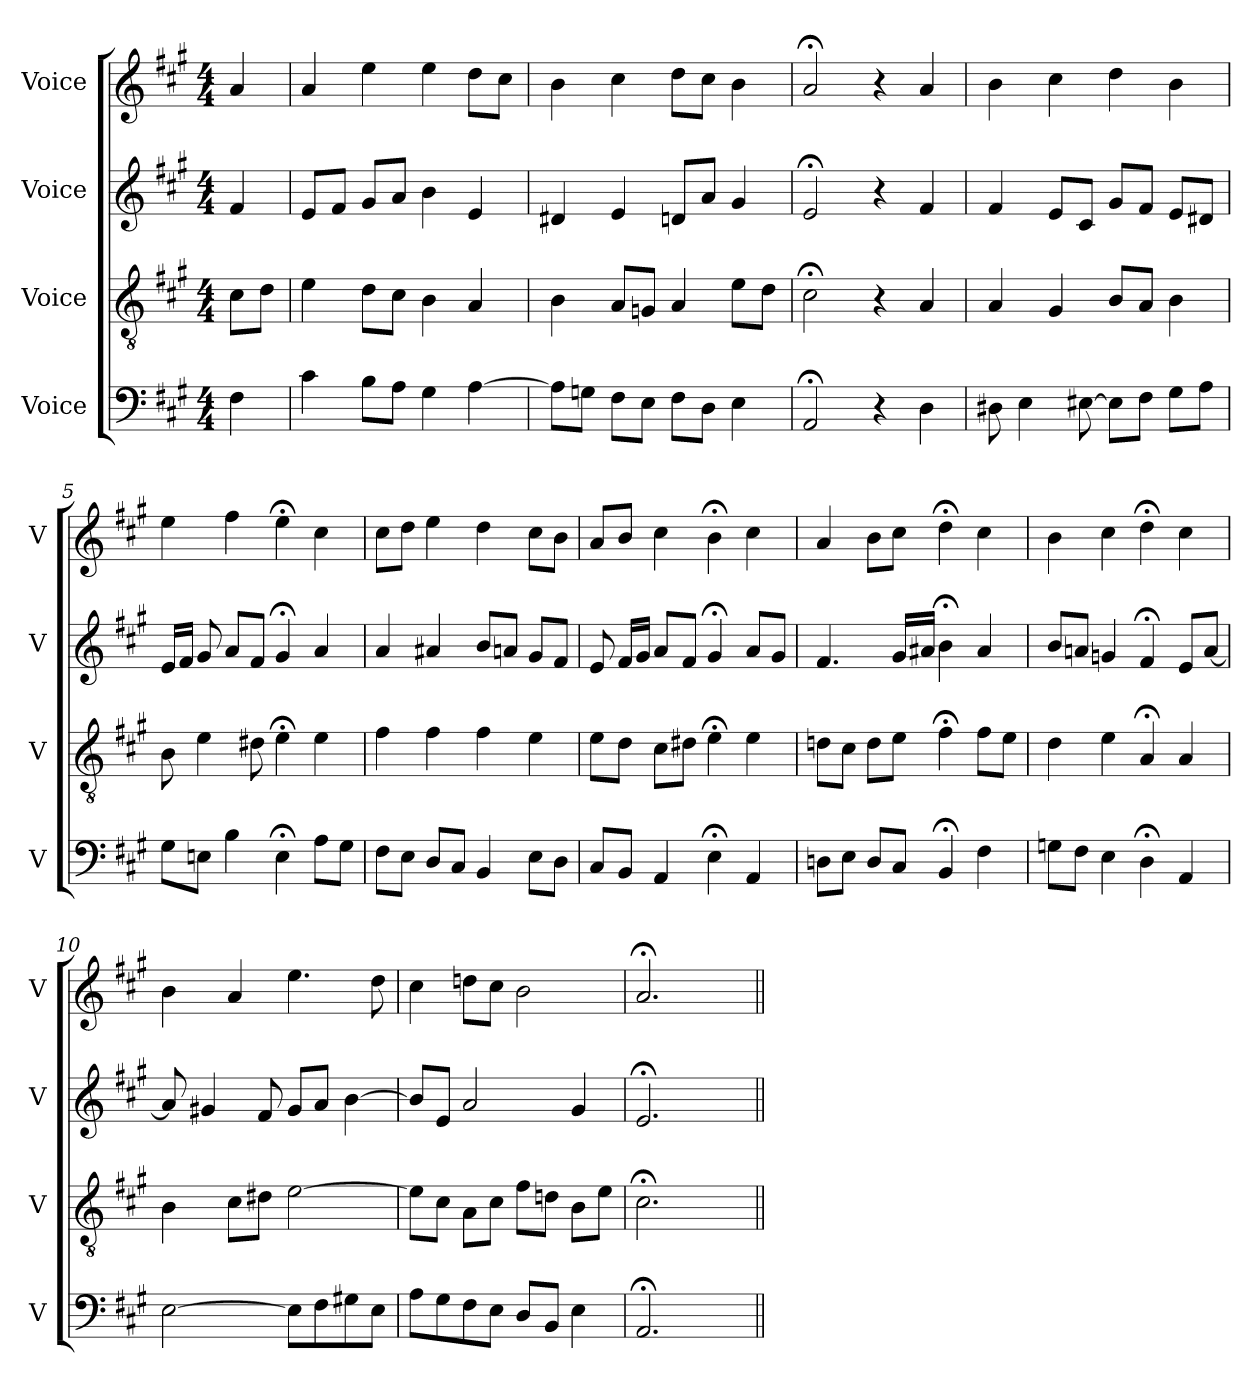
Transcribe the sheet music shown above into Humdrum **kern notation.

**kern	**kern	**kern	**kern
*part4	*part3	*part2	*part1
*staff4	*staff3	*staff2	*staff1
*I"Voice	*I"Voice	*I"Voice	*I"Voice
*I'V	*I'V	*I'V	*I'V
*clefF4	*clefGv2	*clefG2	*clefG2
*k[f#c#g#]	*k[f#c#g#]	*k[f#c#g#]	*k[f#c#g#]
*M4/4	*M4/4	*M4/4	*M4/4
*MM100	*MM100	*MM100	*MM100
=	=	=	=
4F#\	8c#\L	4f#/	4a/
.	8d\J	.	.
=1	=1	=1	=1
4c#\	4e\	8e/L	4a/
.	.	8f#/J	.
8B\L	8d\L	8g#/L	4ee\
8A\J	8c#\J	8a/J	.
4G#\	4B\	4b\	4ee\
[4A\	4A/	4e/	8dd\L
.	.	.	8cc#\J
=2	=2	=2	=2
8A\L]	4B\	4d#X/	4b\
8Gn\J	.	.	.
8F#\L	8A/L	4e/	4cc#\
8E\J	8Gn/J	.	.
8F#\L	4A/	8dn/L	8dd\L
8D\J	.	8a/J	8cc#\J
4E\	8e\L	4g#/	4b\
.	8d\J	.	.
=3	=3	=3	=3
2AA;/	2c#;\	2e;/	2a;/
4r	4r	4r	4r
4D\	4A/	4f#/	4a/
=4	=4	=4	=4
8D#X\	4A/	4f#/	4b\
4E\	.	.	.
.	4G#/	8e/L	4cc#\
[8E#X\	.	8c#/J	.
8E#\L]	8B/L	8g#/L	4dd\
8F#\J	8A/J	8f#/J	.
8G#\L	4B\	8e/L	4b\
8A\J	.	8d#X/J	.
!!LO:LB:g=z
=5	=5	=5	=5
8G#\L	8B\	16e/LL	4ee\
.	.	16f#/JJ	.
8En\J	4e\	8g#/	.
4B\	.	8a/L	4ff#\
.	8d#X\	8f#/J	.
4E;\	4e;\	4g#;/	4ee;\
8A\L	4e\	4a/	4cc#\
8G#\J	.	.	.
=6	=6	=6	=6
8F#\L	4f#\	4a/	8cc#\L
8E\J	.	.	8dd\J
8D/L	4f#\	4a#X/	4ee\
8C#/J	.	.	.
4BB/	4f#\	8b/L	4dd\
.	.	8an/J	.
8E\L	4e\	8g#/L	8cc#\L
8D\J	.	8f#/J	8b\J
=7	=7	=7	=7
8C#/L	8e\L	8e/	8a/L
8BB/J	8d\J	16f#/LL	8b/J
.	.	16g#/JJ	.
4AA/	8c#\L	8a/L	4cc#\
.	8d#X\J	8f#/J	.
4E;\	4e;\	4g#;/	4b;\
4AA/	4e\	8a/L	4cc#\
.	.	8g#/J	.
=8	=8	=8	=8
8Dn\L	8dn\L	4.f#/	4a/
8E\J	8c#\J	.	.
8D/L	8d\L	.	8b\L
8C#/J	8e\J	16g#/LL	8cc#\J
.	.	16a#X/JJ	.
4BB;/	4f#;\	4b;\	4dd;\
4F#\	8f#\L	4a#/	4cc#\
.	8e\J	.	.
!!LO:LB:g=z
=9	=9	=9	=9
8Gn\L	4d\	8b/L	4b\
8F#\J	.	8an/J	.
4E\	4e\	4gn/	4cc#\
4D;\	4A;/	4f#;/	4dd;\
4AA/	4A/	8e/L	4cc#\
.	.	[8a/J	.
=10	=10	=10	=10
[2E\	4B\	8a/]	4b\
.	.	4g#X/	.
.	8c#\L	.	4a/
.	8d#X\J	8f#/	.
8E\L]	[2e\	8g#/L	4.ee\
8F#\	.	8a/J	.
8G#X\	.	[4b\	.
8E\J	.	.	8dd\
=11	=11	=11	=11
8A\L	8e\L]	8b/L]	4cc#\
8G#\	8c#\J	8e/J	.
8F#\	8A\L	2a/	8ddn\L
8E\J	8c#\J	.	8cc#\J
8D/L	8f#\L	.	2b\
8BB/J	8dn\J	.	.
4E\	8B\L	4g#/	.
.	8e\J	.	.
=12	=12	=12	=12
2.AA;/	2.c#;\	2.e;/	2.a;/
4ryy	4ryy	4ryy	4ryy
=||	=||	=||	=||
*-	*-	*-	*-
